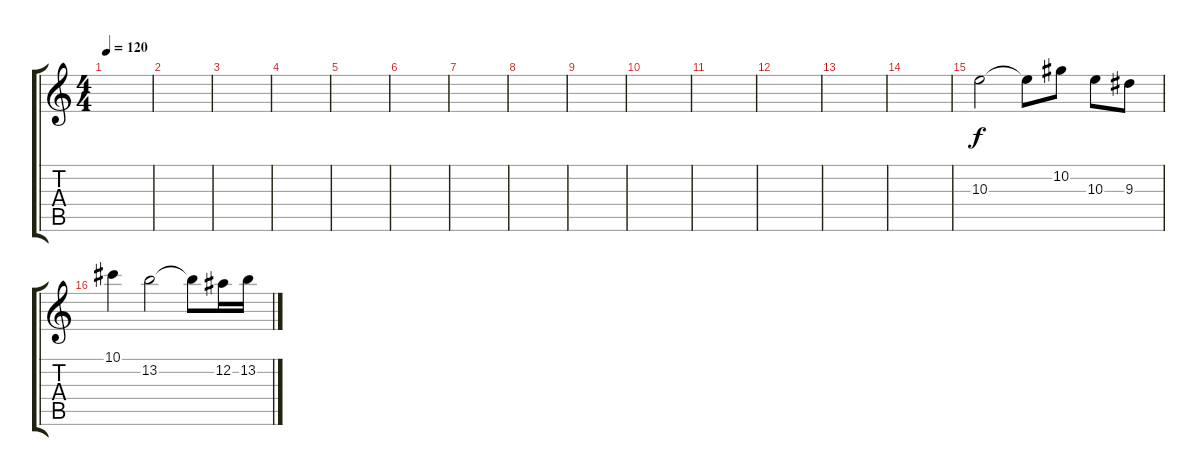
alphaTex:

\track "" {instrument distortionguitar}
\staff {score tabs}
\tuning (Eb4 Bb3 Gb3 Db3 Ab2 Eb2) {hide}
\ts (4 4)
\tempo 120
\clef g2
\ks c
|
|
|
|
|
|
|
|
|
|
|
|
|
|
10.3.2 10.3{t}.8 10.2.8 10.3.8 9.3.8 |
10.1.4 13.2.2 13.2{t}.8 12.2.16 13.2.16
